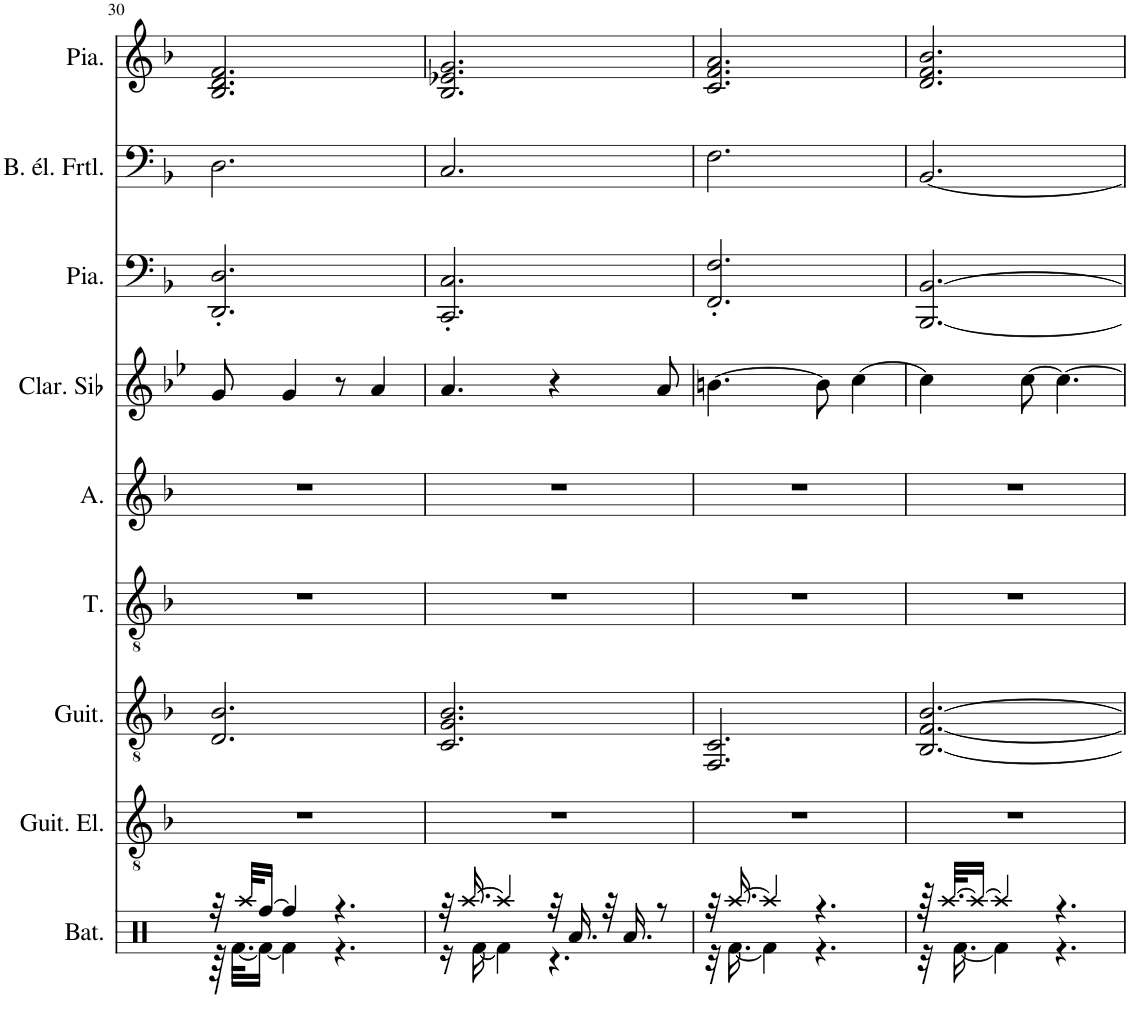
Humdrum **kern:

**kern	**kern	**kern	**kern	**kern	**kern	**kern	**kern	**kern
*part9	*part8	*part7	*part6	*part5	*part4	*part3	*part2	*part1
*staff9	*staff8	*staff7	*staff6	*staff5	*staff4	*staff3	*staff2	*staff1
*I"Batterie, Drums	*I"Guitare électrique, Overdriven Guitar	*I"Guitare classique	*I"Ténor, Choir Aahs	*I"Alto, Choir Aahs	*I"Clarinette en Sib	*I"Piano, Acoustic Grand Piano	*I"Basse électrique fretless, Fretless Bass	*I"Piano, Acoustic Grand Piano
*I'Bat.	*I'Guit. El.	*I'Guit.	*I'T.	*I'A.	*I'Clar. Sib	*I'Pia.	*I'B. él. Frtl.	*I'Pia.
!!LO:PB:g=z
*clefX	*clefGv2	*clefGv2	*clefGv2	*clefG2	*clefG2	*clefF4	*clefF4	*clefG2
*	*	*	*	*	*Trd1c2	*	*Trd7c12	*
*k[]	*k[b-]	*k[b-]	*k[b-]	*k[b-]	*k[b-e-]	*k[b-]	*k[b-]	*k[b-]
*M6/8	*M6/8	*M6/8	*M6/8	*M6/8	*M6/8	*M6/8	*M6/8	*M6/8
=30	=30	=30	=30	=30	=30	=30	=30	=30
*^	*	*	*	*	*	*	*	*
32r	64r	2.r	2.D/ 2.B-/	2.r	2.r	8g/	2.DD/' 2.D/'	2.D\	2.B-/ 2.d/ 2.f/
.	[32.Rf\KLL	.	.	.	.	.	.	.	.
32Raa/KLL	.	.	.	.	.	.	.	.	.
[16Rff/JJ	16Rf\JJ_	.	.	.	.	.	.	.	.
4Rff/]	4Rf\]	.	.	.	.	4g/	.	.	.
4.r	4.r	.	.	.	.	8r	.	.	.
.	.	.	.	.	.	4a/	.	.	.
=31	=31	=31	=31	=31	=31	=31	=31	=31	=31
32r	16r	2.r	2.C/ 2.G/ 2.B-/	2.r	2.r	4.a/	2.CC/' 2.C/'	2.C/	2.B-/ 2.e-X/ 2.g/
[16.Raa/	.	.	.	.	.	.	.	.	.
.	[16Rf\	.	.	.	.	.	.	.	.
4Raa/]	4Rf\]	.	.	.	.	.	.	.	.
32r	4.r	.	.	.	.	4r	.	.	.
16.Ra/	.	.	.	.	.	.	.	.	.
32r	.	.	.	.	.	.	.	.	.
16.Ra/	.	.	.	.	.	.	.	.	.
8r	.	.	.	.	.	8a/	.	.	.
=32	=32	=32	=32	=32	=32	=32	=32	=32	=32
32r	32r	2.r	2.FF/ 2.C/	2.r	2.r	[4.bn\	2.FF/' 2.F/'	2.F\	2.c/ 2.f/ 2.a/
[16.Raa/	[16.Rf\	.	.	.	.	.	.	.	.
4Raa/]	4Rf\]	.	.	.	.	.	.	.	.
4.r	4.r	.	.	.	.	8b\]	.	.	.
.	.	.	.	.	.	[4cc\	.	.	.
=33	=33	=33	=33	=33	=33	=33	=33	=33	=33
64r	32r	2.r	[2.BB-/ [2.F/ [2.B-/	2.r	2.r	4cc\]	[2.BBB-/ [2.BB-/	[2.BB-/	2.d/ 2.f/ 2.b-/
[32.Raa/KLL	.	.	.	.	.	.	.	.	.
.	[16.Rf\	.	.	.	.	.	.	.	.
16Raa/JJ_	.	.	.	.	.	.	.	.	.
4Raa/]	4Rf\]	.	.	.	.	.	.	.	.
.	.	.	.	.	.	[8cc\	.	.	.
4.r	4.r	.	.	.	.	4.cc\_	.	.	.
*v	*v	*	*	*	*	*	*	*	*
=	=	=	=	=	=	=	=	=
*-	*-	*-	*-	*-	*-	*-	*-	*-
